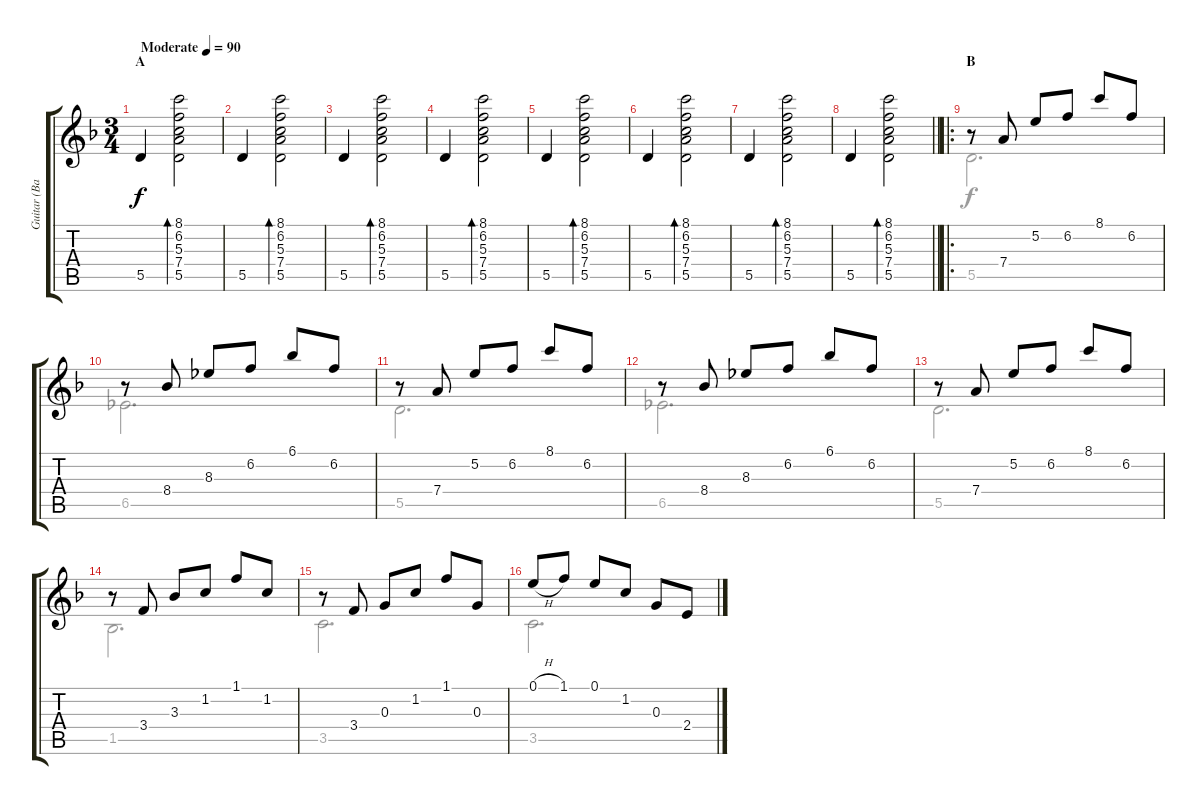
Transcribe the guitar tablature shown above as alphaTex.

\track ("Guitar (Backup)" "Guitar (Ba") {instrument acousticguitarnylon}
\staff {score tabs}
\tuning (E4 B3 G3 D3 A2 E2) {hide}
\voice
\ts (3 4)
\section ("" "A")
\tempo (90 "Moderate")
\clef g2
\ks f
5.5.4{dy f instrument acousticguitarnylon} (8.1 6.2 5.3 7.4 5.5).2{bd 120} |
5.5.4 (8.1 6.2 5.3 7.4 5.5).2{bd 120} |
5.5.4 (8.1 6.2 5.3 7.4 5.5).2{bd 120} |
5.5.4 (8.1 6.2 5.3 7.4 5.5).2{bd 120} |
5.5.4 (8.1 6.2 5.3 7.4 5.5).2{bd 120} |
5.5.4 (8.1 6.2 5.3 7.4 5.5).2{bd 120} |
5.5.4 (8.1 6.2 5.3 7.4 5.5).2{bd 120} |
\barLineRight lightlight
5.5.4 (8.1 6.2 5.3 7.4 5.5).2{bd 120} |
\ro
\section ("" "B")
r.8 7.4.8 5.2.8 6.2.8 8.1.8 6.2.8 |
r.8 8.4.8 8.3.8 6.2.8 6.1.8 6.2.8 |
r.8 7.4.8 5.2.8 6.2.8 8.1.8 6.2.8 |
r.8 8.4.8 8.3.8 6.2.8 6.1.8 6.2.8 |
r.8 7.4.8 5.2.8 6.2.8 8.1.8 6.2.8 |
r.8 3.4.8 3.3.8 1.2.8 1.1.8 1.2.8 |
r.8 3.4.8 0.3.8 1.2.8 1.1.8 0.3.8 |
0.1{h}.8 1.1.8 0.1.8 1.2.8 0.3.8 2.4.8
\voice
\clef g2
\ottava regular
\simile none
\ks f
|
|
|
|
|
|
|
\barLineRight lightlight
|
5.5.2{d} |
6.5.2{d} |
5.5.2{d} |
6.5.2{d} |
5.5.2{d} |
1.5.2{d} |
3.5.2{d} |
3.5.2{d}
